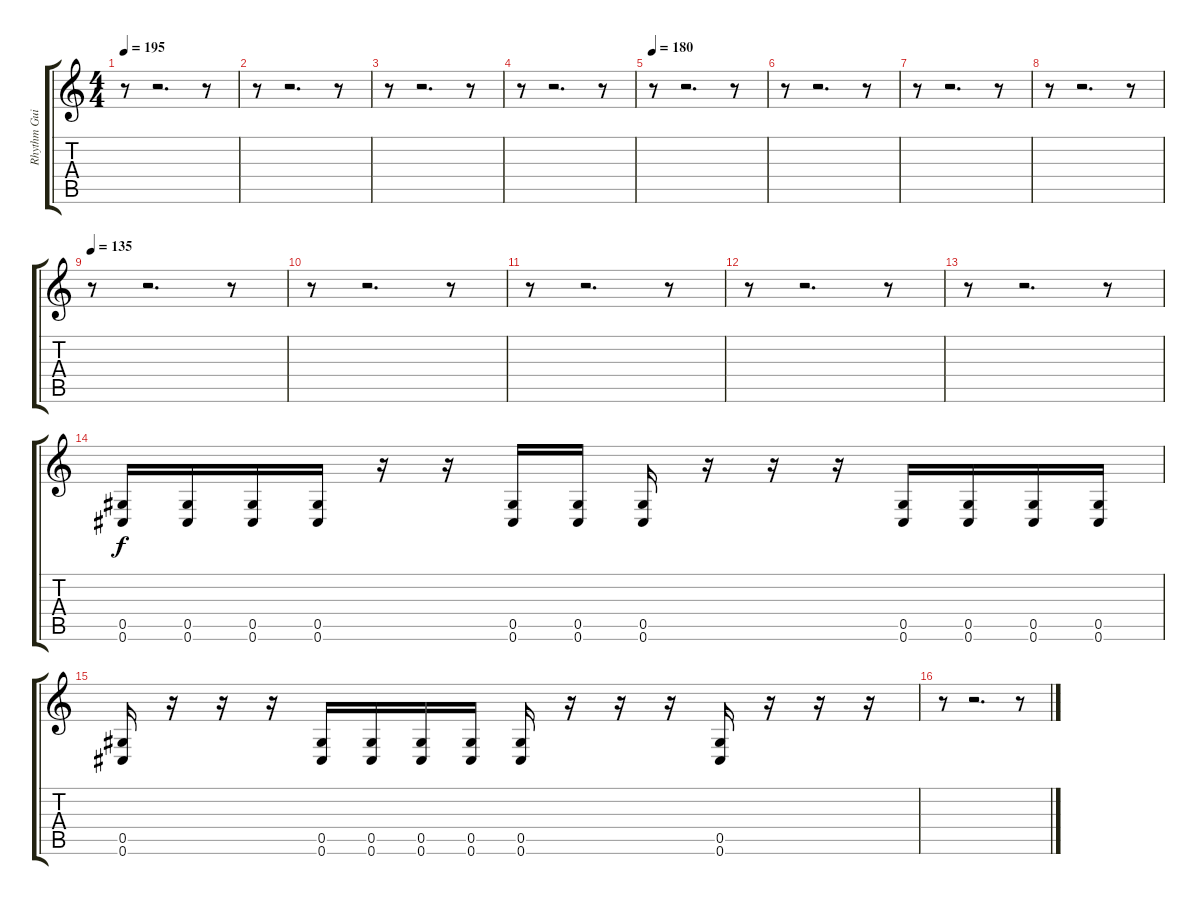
\track ("Rhythm Guitar(Back Up)" "Rhythm Gui") {instrument distortionguitar}
\staff {score tabs}
\tuning (Eb4 Bb3 Gb3 Db3 Ab2 Db2) {hide}
\ts (4 4)
\tempo 195
\clef g2
\ks c
r.8{dy f} r.2{d} r.8 |
r.8 r.2{d} r.8 |
r.8 r.2{d} r.8 |
r.8 r.2{d} r.8 |
\tempo 180
r.8 r.2{d} r.8 |
r.8 r.2{d} r.8 |
r.8 r.2{d} r.8 |
r.8 r.2{d} r.8 |
\tempo 135
r.8 r.2{d} r.8 |
r.8 r.2{d} r.8 |
r.8 r.2{d} r.8 |
r.8 r.2{d} r.8 |
r.8 r.2{d} r.8 |
(0.5 0.6).16 (0.5 0.6).16 (0.5 0.6).16 (0.5 0.6).16 r.16 r.16 (0.5 0.6).16 (0.5 0.6).16 (0.5 0.6).16 r.16 r.16 r.16 (0.5 0.6).16 (0.5 0.6).16 (0.5 0.6).16 (0.5 0.6).16 |
(0.5 0.6).16 r.16 r.16 r.16 (0.5 0.6).16 (0.5 0.6).16 (0.5 0.6).16 (0.5 0.6).16 (0.5 0.6).16 r.16 r.16 r.16 (0.5 0.6).16 r.16 r.16 r.16 |
r.8 r.2{d} r.8
